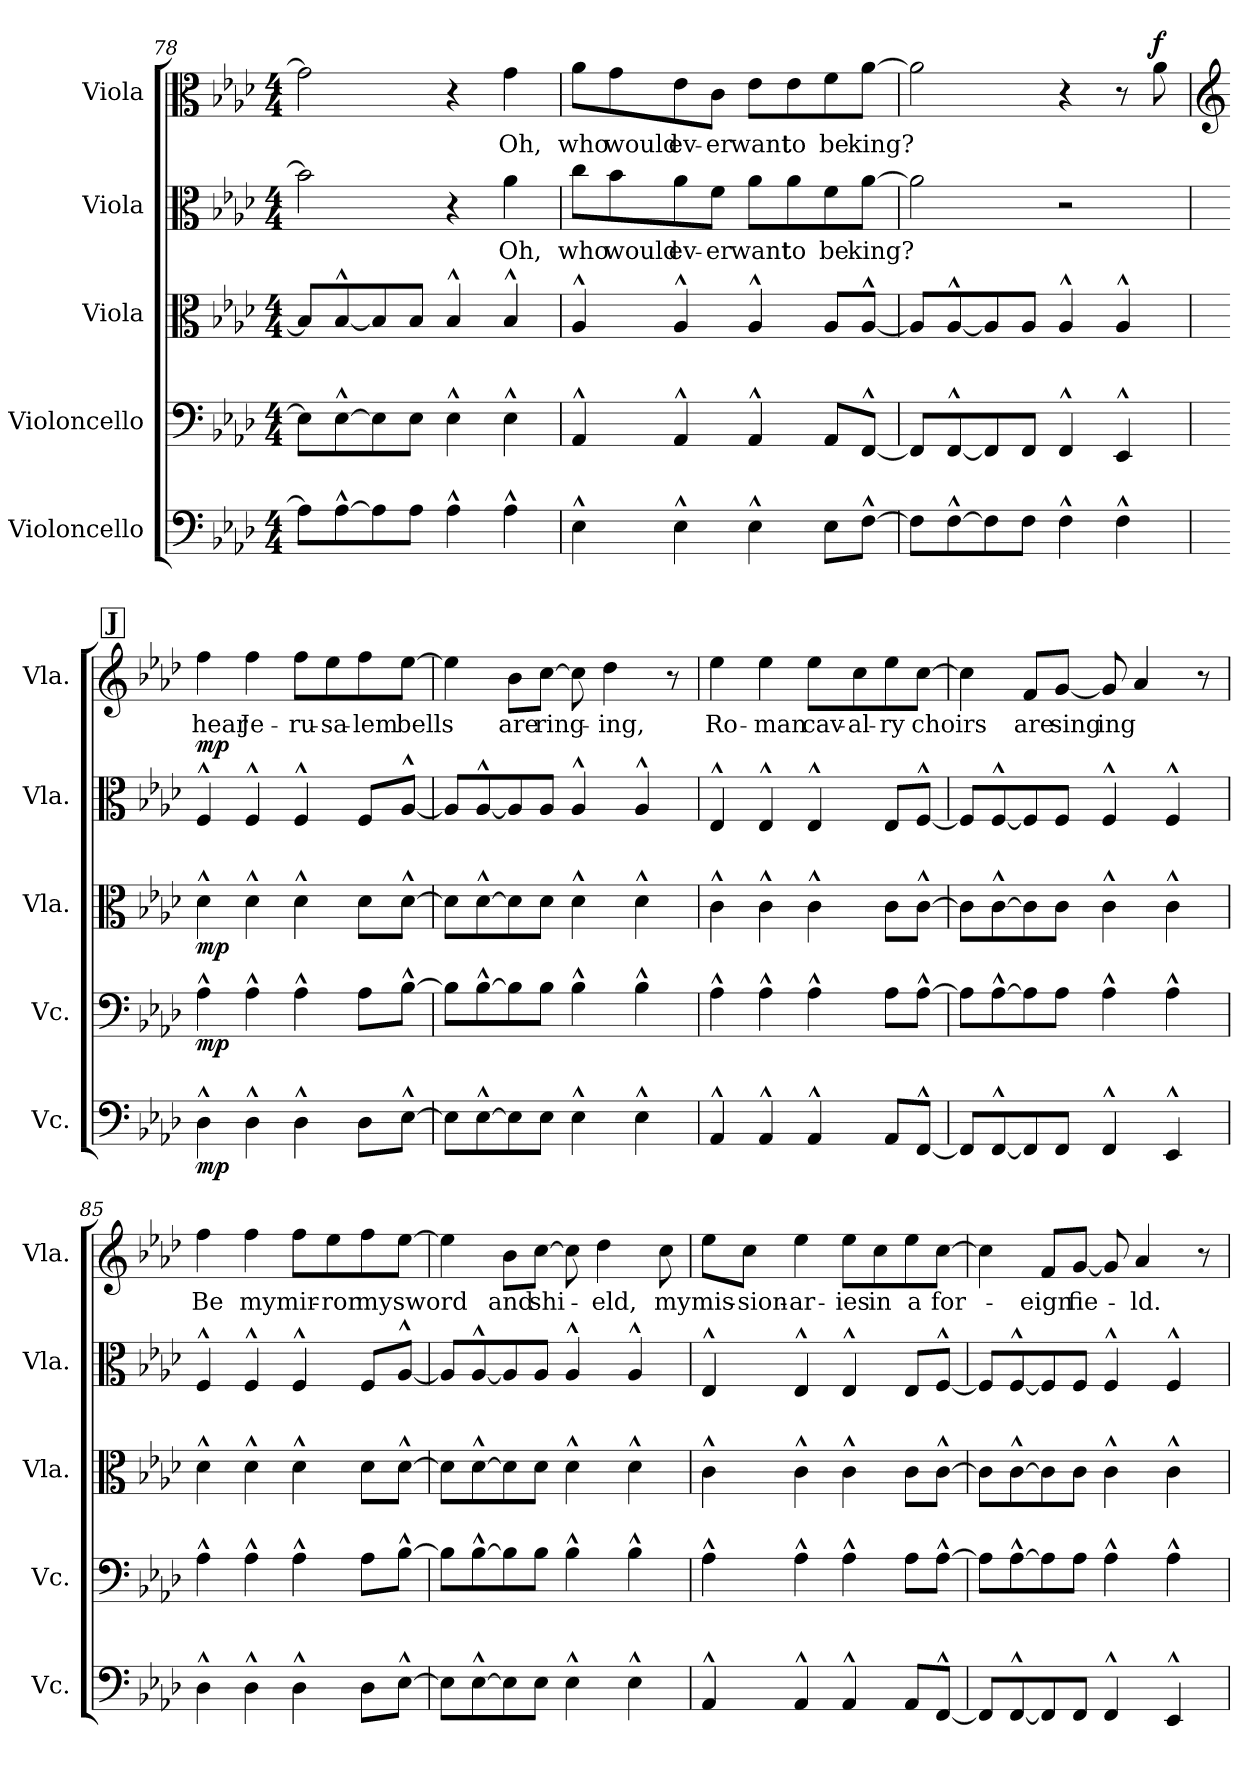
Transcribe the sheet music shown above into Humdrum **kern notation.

**kern	**dynam	**kern	**dynam	**kern	**dynam	**kern	**text	**dynam	**kern	**text	**dynam
*part5	*part5	*part4	*part4	*part3	*part3	*part2	*part2	*part2	*part1	*part1	*part1
*staff5	*staff5	*staff4	*staff4	*staff3	*staff3	*staff2	*staff2	*staff2	*staff1	*staff1	*staff1
*I"Violoncello	*	*I"Violoncello	*	*I"Viola	*	*I"Viola	*	*	*I"Viola	*	*
*I'Vc.	*	*I'Vc.	*	*I'Vla.	*	*I'Vla.	*	*	*I'Vla.	*	*
*clefF4	*	*clefF4	*	*clefC3	*	*clefC3	*	*	*clefC3	*	*
*k[b-e-a-d-]	*	*k[b-e-a-d-]	*	*k[b-e-a-d-]	*	*k[b-e-a-d-]	*	*	*k[b-e-a-d-]	*	*
*M4/4	*	*M4/4	*	*M4/4	*	*M4/4	*	*	*M4/4	*	*
=78	=78	=78	=78	=78	=78	=78	=78	=78	=78	=78	=78
8A-\L]	.	8E-\L]	.	8B-/L]	.	2b-\]	.	.	2g\]	.	.
[8A-^^\	.	[8E-^^\	.	[8B-^^/	.	.	.	.	.	.	.
8A-\]	.	8E-\]	.	8B-/]	.	.	.	.	.	.	.
8A-\J	.	8E-\J	.	8B-/J	.	.	.	.	.	.	.
4A-^^\	.	4E-^^\	.	4B-^^/	.	4r	.	.	4r	.	.
!	!	!	!	!	!	!	!LO:LY:b	!	!	!LO:LY:b	!
4A-^^\	.	4E-^^\	.	4B-^^/	.	4a-\	Oh,	.	4g\	Oh,	.
!!LO:PB:g=z
=79	=79	=79	=79	=79	=79	=79	=79	=79	=79	=79	=79
!	!	!	!	!	!	!	!LO:LY:b	!	!	!LO:LY:b	!
4E-^^\	.	4AA-^^/	.	4A-^^/	.	8cc\L	who	.	8a-\L	who	.
!	!	!	!	!	!	!	!LO:LY:b	!	!	!LO:LY:b	!
.	.	.	.	.	.	8b-\	would	.	8g\	would	.
!	!	!	!	!	!	!	!LO:LY:b	!	!	!LO:LY:b	!
4E-^^\	.	4AA-^^/	.	4A-^^/	.	8a-\	ev-	.	8e-\	ev-	.
!	!	!	!	!	!	!	!LO:LY:b	!	!	!LO:LY:b	!
.	.	.	.	.	.	8f\J	-er	.	8c\J	-er	.
!	!	!	!	!	!	!	!LO:LY:b	!	!	!LO:LY:b	!
4E-^^\	.	4AA-^^/	.	4A-^^/	.	8a-\L	want	.	8e-\L	want	.
!	!	!	!	!	!	!	!LO:LY:b	!	!	!LO:LY:b	!
.	.	.	.	.	.	8a-\	to	.	8e-\	to	.
!	!	!	!	!	!	!	!LO:LY:b	!	!	!LO:LY:b	!
8E-\L	.	8AA-/L	.	8A-/L	.	8f\	be	.	8f\	be	.
!	!	!	!	!	!	!	!LO:LY:b	!	!	!LO:LY:b	!
[8F^^\J	.	[8FF^^/J	.	[8A-^^/J	.	[8a-\J	king?	.	[8a-\J	king?	.
=80	=80	=80	=80	=80	=80	=80	=80	=80	=80	=80	=80
8F\L]	.	8FF/L]	.	8A-/L]	.	2a-\]	.	.	2a-\]	.	.
[8F^^\	.	[8FF^^/	.	[8A-^^/	.	.	.	.	.	.	.
8F\]	.	8FF/]	.	8A-/]	.	.	.	.	.	.	.
8F\J	.	8FF/J	.	8A-/J	.	.	.	.	.	.	.
4F^^\	.	4FF^^/	.	4A-^^/	.	2r	.	.	4r	.	.
4F^^\	.	4EE-^^/	.	4A-^^/	.	.	.	.	8r	.	.
!	!	!	!	!	!	!	!	!	!	!	!LO:DY:b
.	.	.	.	.	.	.	.	.	8a-\	.	f
!!LO:REH:place=s1:a:B:fs=14:t=J
=81	=81	=81	=81	=81	=81	=81	=81	=81	=81	=81	=81
*	*	*	*	*	*	*	*	*	*clefG2	*	*
!	!LO:DY:b	!	!LO:DY:b	!	!LO:DY:b	!	!	!LO:DY:b	!	!LO:LY:b	!
4D-^^\	mp	4A-^^\	mp	4d-^^\	mp	4F^^/	.	mp	4ff\	hear	.
!	!	!	!	!	!	!	!	!	!	!LO:LY:b	!
4D-^^\	.	4A-^^\	.	4d-^^\	.	4F^^/	.	.	4ff\	Je-	.
!	!	!	!	!	!	!	!	!	!	!LO:LY:b	!
4D-^^\	.	4A-^^\	.	4d-^^\	.	4F^^/	.	.	8ff\L	-ru-	.
!	!	!	!	!	!	!	!	!	!	!LO:LY:b	!
.	.	.	.	.	.	.	.	.	8ee-\	-sa-	.
!	!	!	!	!	!	!	!	!	!	!LO:LY:b	!
8D-\L	.	8A-\L	.	8d-\L	.	8F/L	.	.	8ff\	-lem	.
!	!	!	!	!	!	!	!	!	!	!LO:LY:b	!
[8E-^^\J	.	[8B-^^\J	.	[8d-^^\J	.	[8A-^^/J	.	.	[8ee-\J	bells	.
!!LO:LB:g=z
=82	=82	=82	=82	=82	=82	=82	=82	=82	=82	=82	=82
8E-\L]	.	8B-\L]	.	8d-\L]	.	8A-/L]	.	.	4ee-\]	.	.
[8E-^^\	.	[8B-^^\	.	[8d-^^\	.	[8A-^^/	.	.	.	.	.
!	!	!	!	!	!	!	!	!	!	!LO:LY:b	!
8E-\]	.	8B-\]	.	8d-\]	.	8A-/]	.	.	8b-\L	are	.
!	!	!	!	!	!	!	!	!	!	!LO:LY:b	!
8E-\J	.	8B-\J	.	8d-\J	.	8A-/J	.	.	[8cc\J	ring-	.
4E-^^\	.	4B-^^\	.	4d-^^\	.	4A-^^/	.	.	8cc\]	.	.
!	!	!	!	!	!	!	!	!	!	!LO:LY:b	!
.	.	.	.	.	.	.	.	.	4dd-\	-ing,	.
4E-^^\	.	4B-^^\	.	4d-^^\	.	4A-^^/	.	.	.	.	.
.	.	.	.	.	.	.	.	.	8r	.	.
=83	=83	=83	=83	=83	=83	=83	=83	=83	=83	=83	=83
!	!	!	!	!	!	!	!	!	!	!LO:LY:b	!
4AA-^^/	.	4A-^^\	.	4c^^\	.	4E-^^/	.	.	4ee-\	Ro-	.
!	!	!	!	!	!	!	!	!	!	!LO:LY:b	!
4AA-^^/	.	4A-^^\	.	4c^^\	.	4E-^^/	.	.	4ee-\	-man	.
!	!	!	!	!	!	!	!	!	!	!LO:LY:b	!
4AA-^^/	.	4A-^^\	.	4c^^\	.	4E-^^/	.	.	8ee-\L	cav-	.
!	!	!	!	!	!	!	!	!	!	!LO:LY:b	!
.	.	.	.	.	.	.	.	.	8cc\	-al-	.
!	!	!	!	!	!	!	!	!	!	!LO:LY:b	!
8AA-/L	.	8A-\L	.	8c\L	.	8E-/L	.	.	8ee-\	-ry	.
!	!	!	!	!	!	!	!	!	!	!LO:LY:b	!
[8FF^^/J	.	[8A-^^\J	.	[8c^^\J	.	[8F^^/J	.	.	[8cc\J	choirs	.
=84	=84	=84	=84	=84	=84	=84	=84	=84	=84	=84	=84
8FF/L]	.	8A-\L]	.	8c\L]	.	8F/L]	.	.	4cc\]	.	.
[8FF^^/	.	[8A-^^\	.	[8c^^\	.	[8F^^/	.	.	.	.	.
!	!	!	!	!	!	!	!	!	!	!LO:LY:b	!
8FF/]	.	8A-\]	.	8c\]	.	8F/]	.	.	8f/L	are	.
!	!	!	!	!	!	!	!	!	!	!LO:LY:b	!
8FF/J	.	8A-\J	.	8c\J	.	8F/J	.	.	[8g/J	sing	.
!	!	!	!	!	!	!	!	!	!	!LO:LY:b	!
4FF^^/	.	4A-^^\	.	4c^^\	.	4F^^/	.	.	8g/]	ing	.
.	.	.	.	.	.	.	.	.	4a-/	.	.
4EE-^^/	.	4A-^^\	.	4c^^\	.	4F^^/	.	.	.	.	.
.	.	.	.	.	.	.	.	.	8r	.	.
!!LO:PB:g=z
=85	=85	=85	=85	=85	=85	=85	=85	=85	=85	=85	=85
!	!	!	!	!	!	!	!	!	!	!LO:LY:b	!
4D-^^\	.	4A-^^\	.	4d-^^\	.	4F^^/	.	.	4ff\	Be	.
!	!	!	!	!	!	!	!	!	!	!LO:LY:b	!
4D-^^\	.	4A-^^\	.	4d-^^\	.	4F^^/	.	.	4ff\	my	.
!	!	!	!	!	!	!	!	!	!	!LO:LY:b	!
4D-^^\	.	4A-^^\	.	4d-^^\	.	4F^^/	.	.	8ff\L	mir-	.
!	!	!	!	!	!	!	!	!	!	!LO:LY:b	!
.	.	.	.	.	.	.	.	.	8ee-\	-ror	.
!	!	!	!	!	!	!	!	!	!	!LO:LY:b	!
8D-\L	.	8A-\L	.	8d-\L	.	8F/L	.	.	8ff\	my	.
!	!	!	!	!	!	!	!	!	!	!LO:LY:b	!
[8E-^^\J	.	[8B-^^\J	.	[8d-^^\J	.	[8A-^^/J	.	.	[8ee-\J	sword	.
=86	=86	=86	=86	=86	=86	=86	=86	=86	=86	=86	=86
8E-\L]	.	8B-\L]	.	8d-\L]	.	8A-/L]	.	.	4ee-\]	.	.
[8E-^^\	.	[8B-^^\	.	[8d-^^\	.	[8A-^^/	.	.	.	.	.
!	!	!	!	!	!	!	!	!	!	!LO:LY:b	!
8E-\]	.	8B-\]	.	8d-\]	.	8A-/]	.	.	8b-\L	and	.
!	!	!	!	!	!	!	!	!	!	!LO:LY:b	!
8E-\J	.	8B-\J	.	8d-\J	.	8A-/J	.	.	[8cc\J	shi-	.
4E-^^\	.	4B-^^\	.	4d-^^\	.	4A-^^/	.	.	8cc\]	.	.
!	!	!	!	!	!	!	!	!	!	!LO:LY:b	!
.	.	.	.	.	.	.	.	.	4dd-\	-eld,	.
4E-^^\	.	4B-^^\	.	4d-^^\	.	4A-^^/	.	.	.	.	.
!	!	!	!	!	!	!	!	!	!	!LO:LY:b	!
.	.	.	.	.	.	.	.	.	8cc\	my	.
=87	=87	=87	=87	=87	=87	=87	=87	=87	=87	=87	=87
!	!	!	!	!	!	!	!	!	!	!LO:LY:b	!
4AA-^^/	.	4A-^^\	.	4c^^\	.	4E-^^/	.	.	8ee-\L	mis-	.
!	!	!	!	!	!	!	!	!	!	!LO:LY:b	!
.	.	.	.	.	.	.	.	.	8cc\J	-sion-	.
!	!	!	!	!	!	!	!	!	!	!LO:LY:b	!
4AA-^^/	.	4A-^^\	.	4c^^\	.	4E-^^/	.	.	4ee-\	-ar-	.
!	!	!	!	!	!	!	!	!	!	!LO:LY:b	!
4AA-^^/	.	4A-^^\	.	4c^^\	.	4E-^^/	.	.	8ee-\L	-ies	.
!	!	!	!	!	!	!	!	!	!	!LO:LY:b	!
.	.	.	.	.	.	.	.	.	8cc\	in	.
!	!	!	!	!	!	!	!	!	!	!LO:LY:b	!
8AA-/L	.	8A-\L	.	8c\L	.	8E-/L	.	.	8ee-\	a	.
!	!	!	!	!	!	!	!	!	!	!LO:LY:b	!
[8FF^^/J	.	[8A-^^\J	.	[8c^^\J	.	[8F^^/J	.	.	[8cc\J	for-	.
=88	=88	=88	=88	=88	=88	=88	=88	=88	=88	=88	=88
8FF/L]	.	8A-\L]	.	8c\L]	.	8F/L]	.	.	4cc\]	.	.
[8FF^^/	.	[8A-^^\	.	[8c^^\	.	[8F^^/	.	.	.	.	.
!	!	!	!	!	!	!	!	!	!	!LO:LY:b	!
8FF/]	.	8A-\]	.	8c\]	.	8F/]	.	.	8f/L	-eign	.
!	!	!	!	!	!	!	!	!	!	!LO:LY:b	!
8FF/J	.	8A-\J	.	8c\J	.	8F/J	.	.	[8g/J	fie-	.
4FF^^/	.	4A-^^\	.	4c^^\	.	4F^^/	.	.	8g/]	.	.
!	!	!	!	!	!	!	!	!	!	!LO:LY:b	!
.	.	.	.	.	.	.	.	.	4a-/	-ld.	.
4EE-^^/	.	4A-^^\	.	4c^^\	.	4F^^/	.	.	.	.	.
.	.	.	.	.	.	.	.	.	8r	.	.
=	=	=	=	=	=	=	=	=	=	=	=
*-	*-	*-	*-	*-	*-	*-	*-	*-	*-	*-	*-
